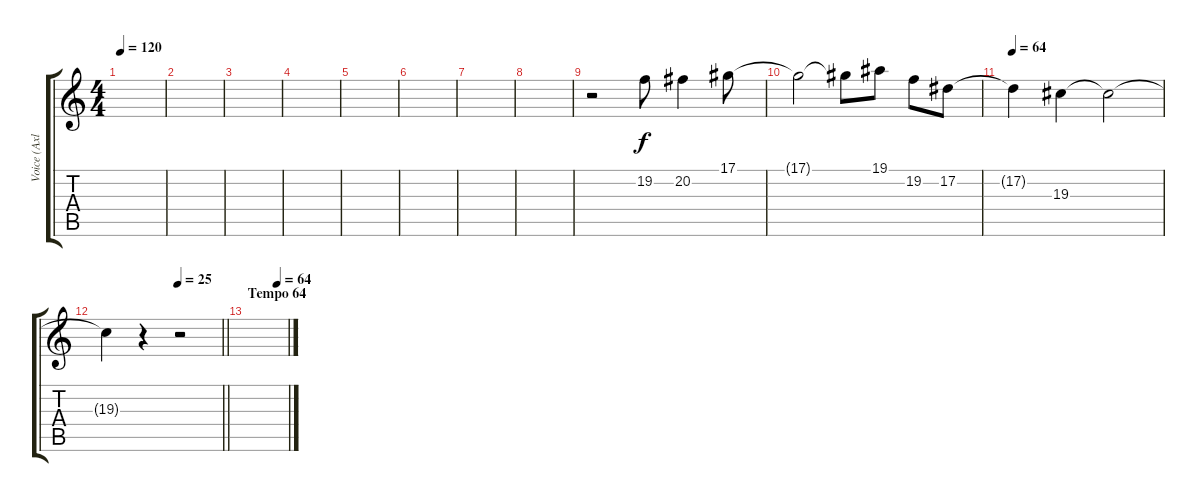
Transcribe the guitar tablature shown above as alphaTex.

\track ("Voice (Axl)" "Voice (Axl") {instrument whistle}
\staff {score tabs}
\tuning (Eb4 Bb3 Gb3 Db3 Ab2 Eb2) {hide}
\ts (4 4)
\tempo 120
\clef g2
\ks c
|
|
|
|
|
|
|
|
r.2{instrument whistle} 19.2.8 20.2.4 17.1.8 |
17.1{t}.2 17.1{t}.8 19.1.8 19.2.8 17.2.8 |
\tempo 64
17.2{t}.4 19.3.4 19.3{t}.2 |
\tempo (25 0.625)
\barLineRight lightlight
19.3{t}.4 r.4 r.2 |
\section ("" "Tempo 64")
\tempo (64 0.75)
